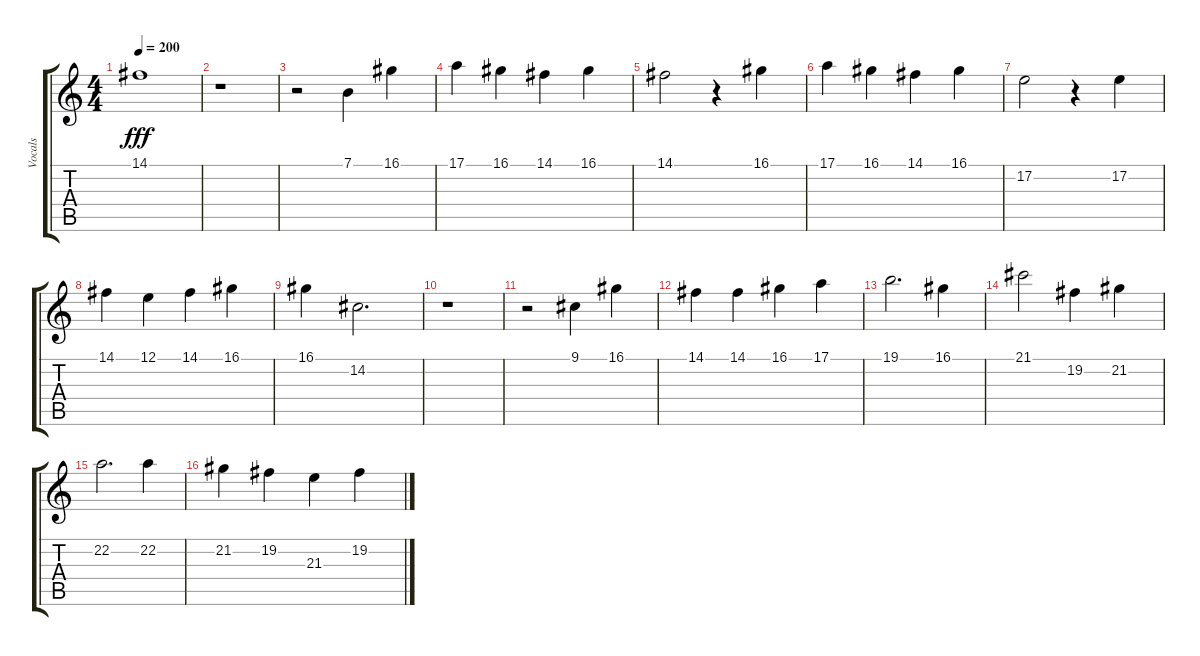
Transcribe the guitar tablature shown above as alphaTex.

\track ("Vocals" "Vocals") {instrument lead2sawtooth}
\staff {score tabs}
\tuning (E4 B3 G3 D3 A2 E2) {hide}
\ts (4 4)
\tempo 200
\clef g2
\ks c
14.1.1{dy fff} |
r.1 |
r.2 7.1.4 16.1.4 |
17.1.4 16.1.4 14.1.4 16.1.4 |
14.1.2 r.4 16.1.4 |
17.1.4 16.1.4 14.1.4 16.1.4 |
17.2.2 r.4 17.2.4 |
14.1.4 12.1.4 14.1.4 16.1.4 |
16.1.4 14.2.2{d} |
r.1 |
r.2 9.1.4 16.1.4 |
14.1.4 14.1.4 16.1.4 17.1.4 |
19.1.2{d} 16.1.4 |
21.1.2 19.2.4 21.2.4 |
22.2.2{d} 22.2.4 |
21.2.4 19.2.4 21.3.4 19.2.4
